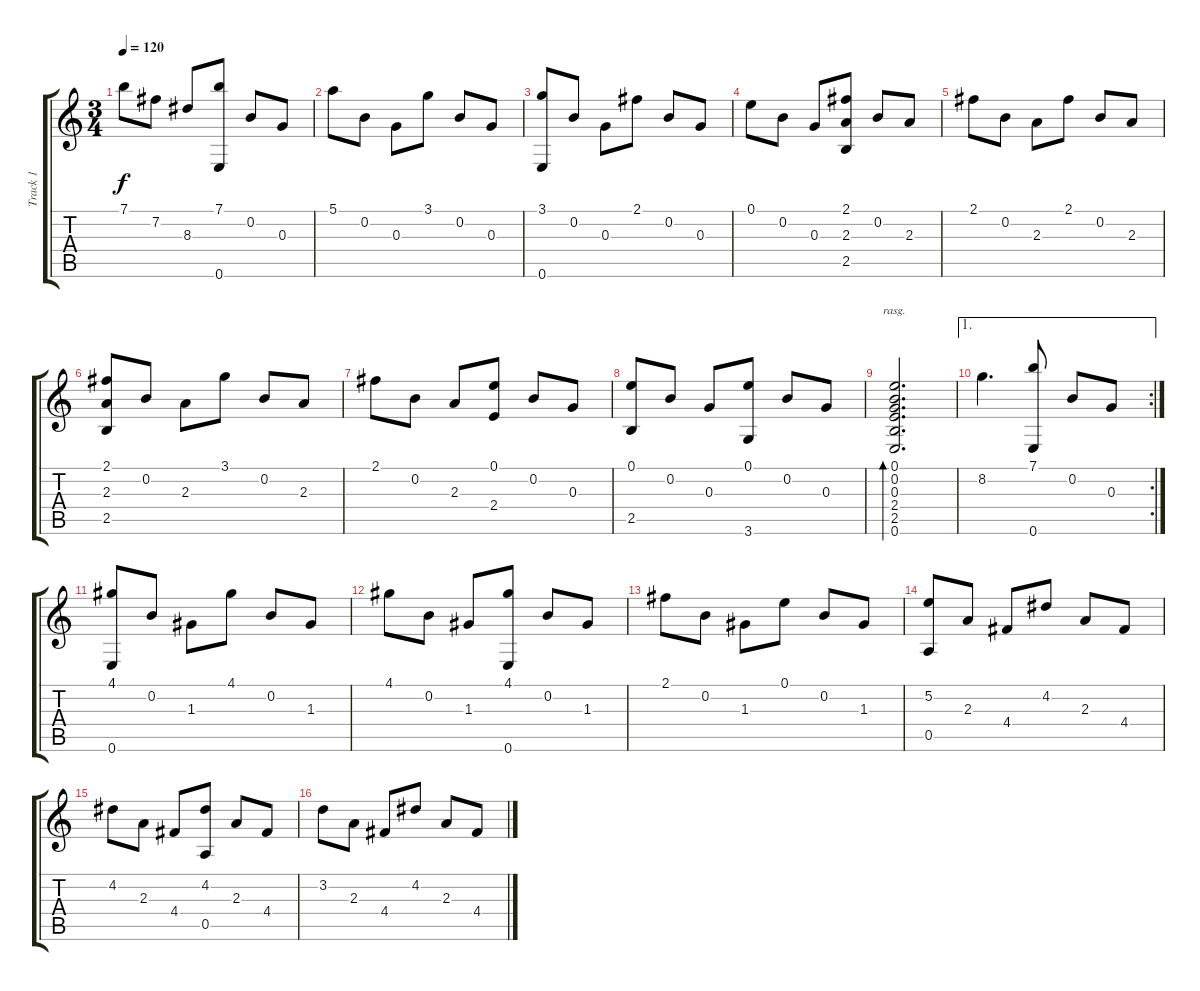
\track ("Track 1" "Track 1") {instrument acousticguitarnylon}
\staff {score tabs}
\tuning (E4 B3 G3 D3 A2 E2) {hide}
\ts (3 4)
\tempo 120
\clef g2
\ks c
7.1.8{dy f} 7.2.8 8.3.8 (7.1 0.6).8 0.2.8 0.3.8 |
5.1.8 0.2.8 0.3.8 3.1.8 0.2.8 0.3.8 |
(3.1 0.6).8 0.2.8 0.3.8 2.1.8 0.2.8 0.3.8 |
0.1.8 0.2.8 0.3.8 (2.1 2.3 2.5).8 0.2.8 2.3.8 |
2.1.8 0.2.8 2.3.8 2.1.8 0.2.8 2.3.8 |
(2.1 2.3 2.5).8 0.2.8 2.3.8 3.1.8 0.2.8 2.3.8 |
2.1.8 0.2.8 2.3.8 (0.1 2.4).8 0.2.8 0.3.8 |
(0.1 2.5).8 0.2.8 0.3.8 (0.1 3.6).8 0.2.8 0.3.8 |
(0.1 0.2 0.3 2.4 2.5 0.6).2{d bd 480 rasg ii} |
\ae 1
\rc 2
8.2.4{d} (7.1 0.6).8 0.2.8 0.3.8 |
(4.1 0.6).8 0.2.8 1.3.8 4.1.8 0.2.8 1.3.8 |
4.1.8 0.2.8 1.3.8 (4.1 0.6).8 0.2.8 1.3.8 |
2.1.8 0.2.8 1.3.8 0.1.8 0.2.8 1.3.8 |
(5.2 0.5).8 2.3.8 4.4.8 4.2.8 2.3.8 4.4.8 |
4.2.8 2.3.8 4.4.8 (4.2 0.5).8 2.3.8 4.4.8 |
3.2.8 2.3.8 4.4.8 4.2.8 2.3.8 4.4.8
